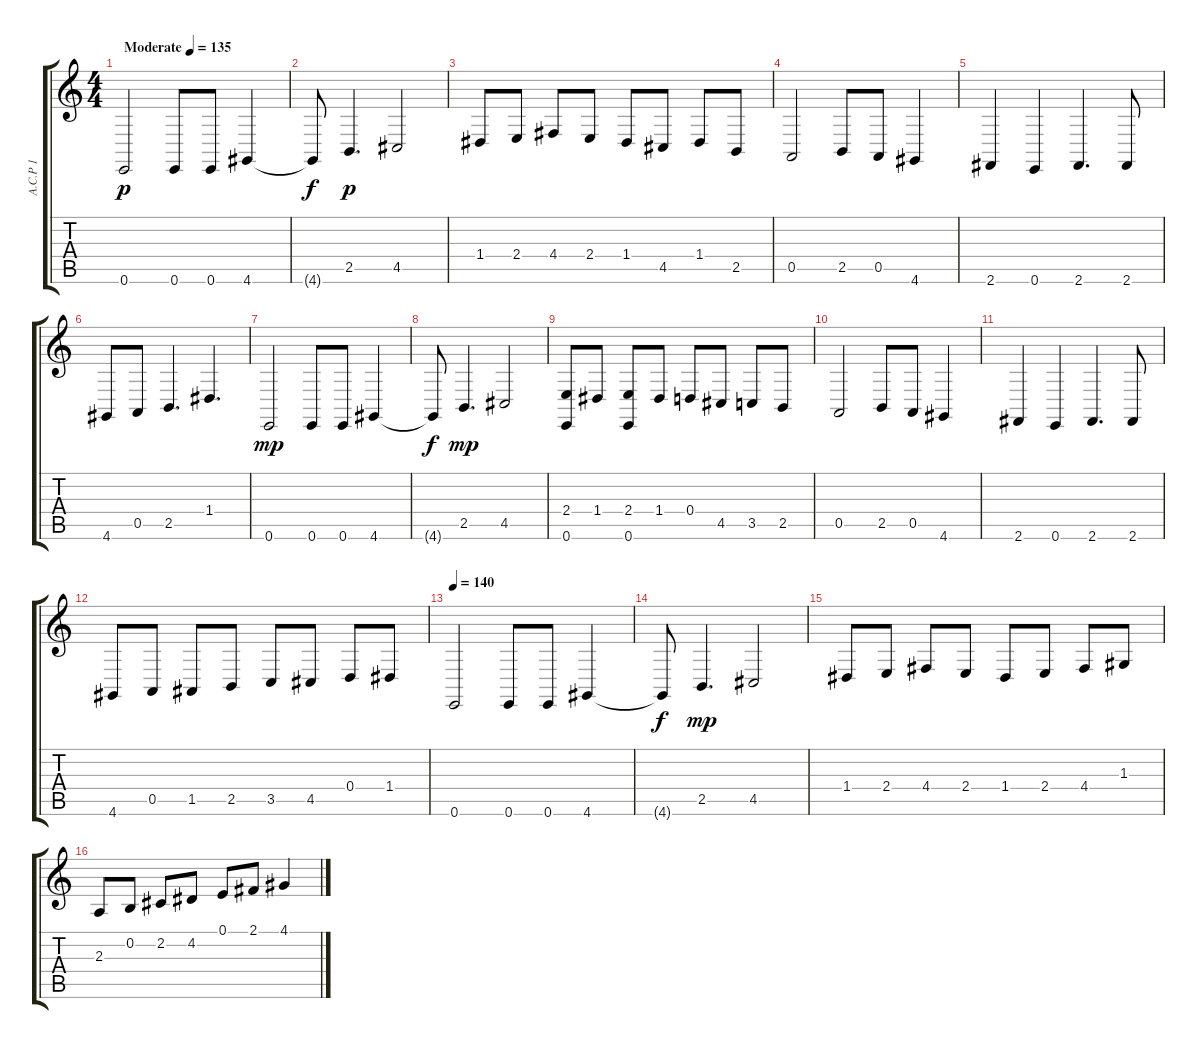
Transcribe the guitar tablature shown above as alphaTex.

\track ("A.C.P 1" "A.C.P 1") {instrument acousticgrandpiano}
\staff {score tabs}
\tuning (E4 B3 G3 D3 A2 E2) {hide}
\ts (4 4)
\tempo (135 "Moderate")
\clef g2
\ks c
0.6.2{dy p instrument acousticgrandpiano} 0.6.8 0.6.8 4.6.4 |
4.6{t}.8{dy f} 2.5.4{d dy p} 4.5.2 |
1.4.8 2.4.8 4.4.8 2.4.8 1.4.8 4.5.8 1.4.8 2.5.8 |
0.5.2 2.5.8 0.5.8 4.6.4 |
2.6.4 0.6.4 2.6.4{d} 2.6.8 |
4.6.8 0.5.8 2.5.4{d} 1.4.4{d} |
0.6.2{dy mp} 0.6.8 0.6.8 4.6.4 |
4.6{t}.8{dy f} 2.5.4{d dy mp} 4.5.2 |
(2.4 0.6).8 1.4.8 (2.4 0.6).8 1.4.8 0.4.8 4.5.8 3.5.8 2.5.8 |
0.5.2 2.5.8 0.5.8 4.6.4 |
2.6.4 0.6.4 2.6.4{d} 2.6.8 |
4.6.8 0.5.8 1.5.8 2.5.8 3.5.8 4.5.8 0.4.8 1.4.8 |
\tempo 140
0.6.2 0.6.8 0.6.8 4.6.4 |
4.6{t}.8{dy f} 2.5.4{d dy mp} 4.5.2 |
1.4.8 2.4.8 4.4.8 2.4.8 1.4.8 2.4.8 4.4.8 1.3.8 |
2.3.8 0.2.8 2.2.8 4.2.8 0.1.8 2.1.8 4.1.4
